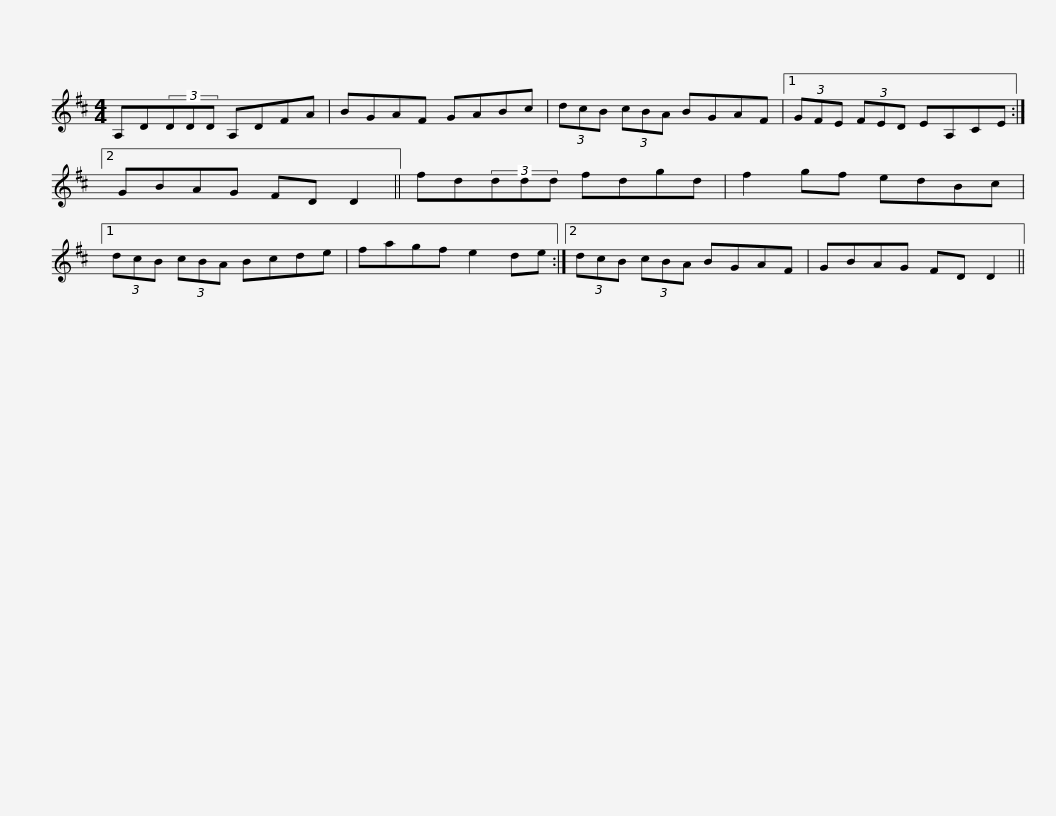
X:1
L:1/8
M:4/4
I:linebreak $
K:D
V:1 treble
V:1
 A,D(3DDD A,DFA | BGAF GABc | (3dcB (3cBA BGAF |1 (3GFE (3FED EA,CE :|2$ GBAG FD D2 ||$ %5
 fd(3ddd fdgd | f2 gf edBc |1 (3dcB (3cBA Bcde | fagf e2 de :|2 (3dcB (3cBA BGAF |$ %10
 GBAG FD D2 || %11
